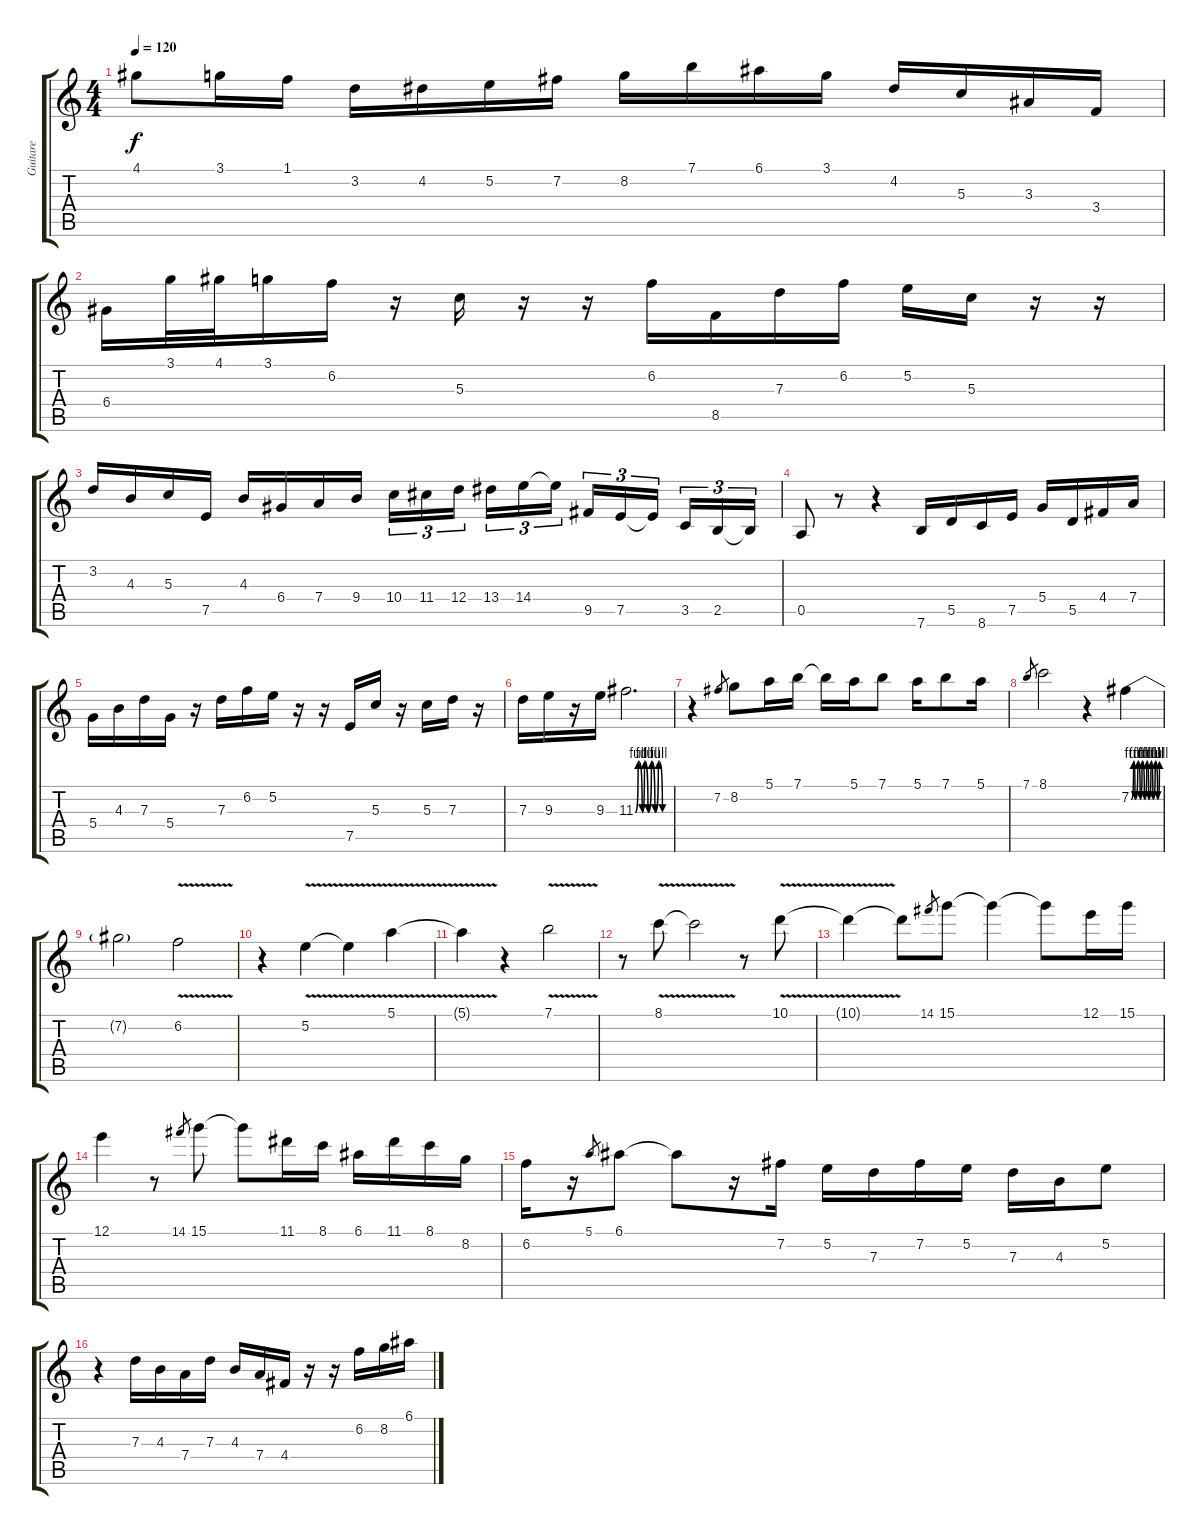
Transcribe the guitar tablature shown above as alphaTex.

\track ("Guitare" "Guitare") {instrument electricguitarjazz}
\staff {score tabs}
\tuning (E4 B3 G3 D3 A2 E2) {hide}
\ts (4 4)
\tempo 120
\clef g2
\ks c
4.1.8{dy f} 3.1.16 1.1.16 3.2.16 4.2.16 5.2.16 7.2.16 8.2.16 7.1.16 6.1.16 3.1.16 4.2.16 5.3.16 3.3.16 3.4.16 |
6.4.16 3.1.32 4.1.32 3.1.16 6.2.16 r.16 5.3.16 r.16 r.16 6.2.16 8.5.16 7.3.16 6.2.16 5.2.16 5.3.16 r.16 r.16 |
3.2.16 4.3.16 5.3.16 7.5.16 4.3.16 6.4.16 7.4.16 9.4.16 10.4.16{tu (3 2)} 11.4.16{tu (3 2)} 12.4.16{tu (3 2) beam splitsecondary} 13.4.16{tu (3 2)} 14.4.16{tu (3 2)} 14.4{t}.16{tu (3 2)} 9.5.16{tu (3 2)} 7.5.16{tu (3 2)} 7.5{t}.16{tu (3 2) beam splitsecondary} 3.5.16{tu (3 2)} 2.5.16{tu (3 2)} 2.5{t}.16{tu (3 2)} |
0.5.8 r.8 r.4 7.6.16 5.5.16 8.6.16 7.5.16 5.4.16 5.5.16 4.4.16 7.4.16 |
5.4.16 4.3.16 7.3.16 5.4.16 r.16 7.3.16 6.2.16 5.2.16 r.16 r.16 7.5.16 5.3.16 r.16 5.3.16 7.3.16 r.16 |
7.3.16 9.3.16 r.16 9.3.16 11.3{be (custom 0 0 5 4 12 0 16 4 22 0 28 4 34 0 40 4 47 0 60 0)}.2{d} |
r.4 7.2.8{gr} 8.2.8 5.1.16 7.1.16 7.1{t}.16 5.1.16 7.1.8 5.1.16 7.1.8 5.1.16 |
7.1.8{gr} 8.1.2 r.4 7.2{be (custom 0 0 5 4 8 0 14 4 19 0 23 4 28 0 33 4 37 0 42 4 46 0 51 4 56 0 60 4)}.4 |
7.2{t}.2 6.2{v}.2 |
r.4 5.2{v}.4 5.2{t}.4 5.1{v}.4 |
5.1{t}.4 r.4 7.1{v}.2 |
r.8 8.1{v}.8 8.1{t}.2 r.8 10.1{v}.8 |
10.1{t}.4 10.1{t}.8 14.1.8{gr} 15.1.8 15.1{t}.4 15.1{t}.8 12.1.16 15.1.16 |
12.1.4 r.8 14.1.8{gr} 15.1.8 15.1{t}.8 11.1.16 8.1.16 6.1.16 11.1.16 8.1.16 8.2.16 |
6.2.16 r.16 5.1.8{gr} 6.1.8 6.1{t}.8 r.16 7.2.16 5.2.16 7.3.16 7.2.16 5.2.16 7.3.16 4.3.16 5.2.8 |
r.4 7.3.16 4.3.16 7.4.16 7.3.16 4.3.16 7.4.16 4.4.16 r.16 r.16 6.2.16 8.2.16 6.1.16
